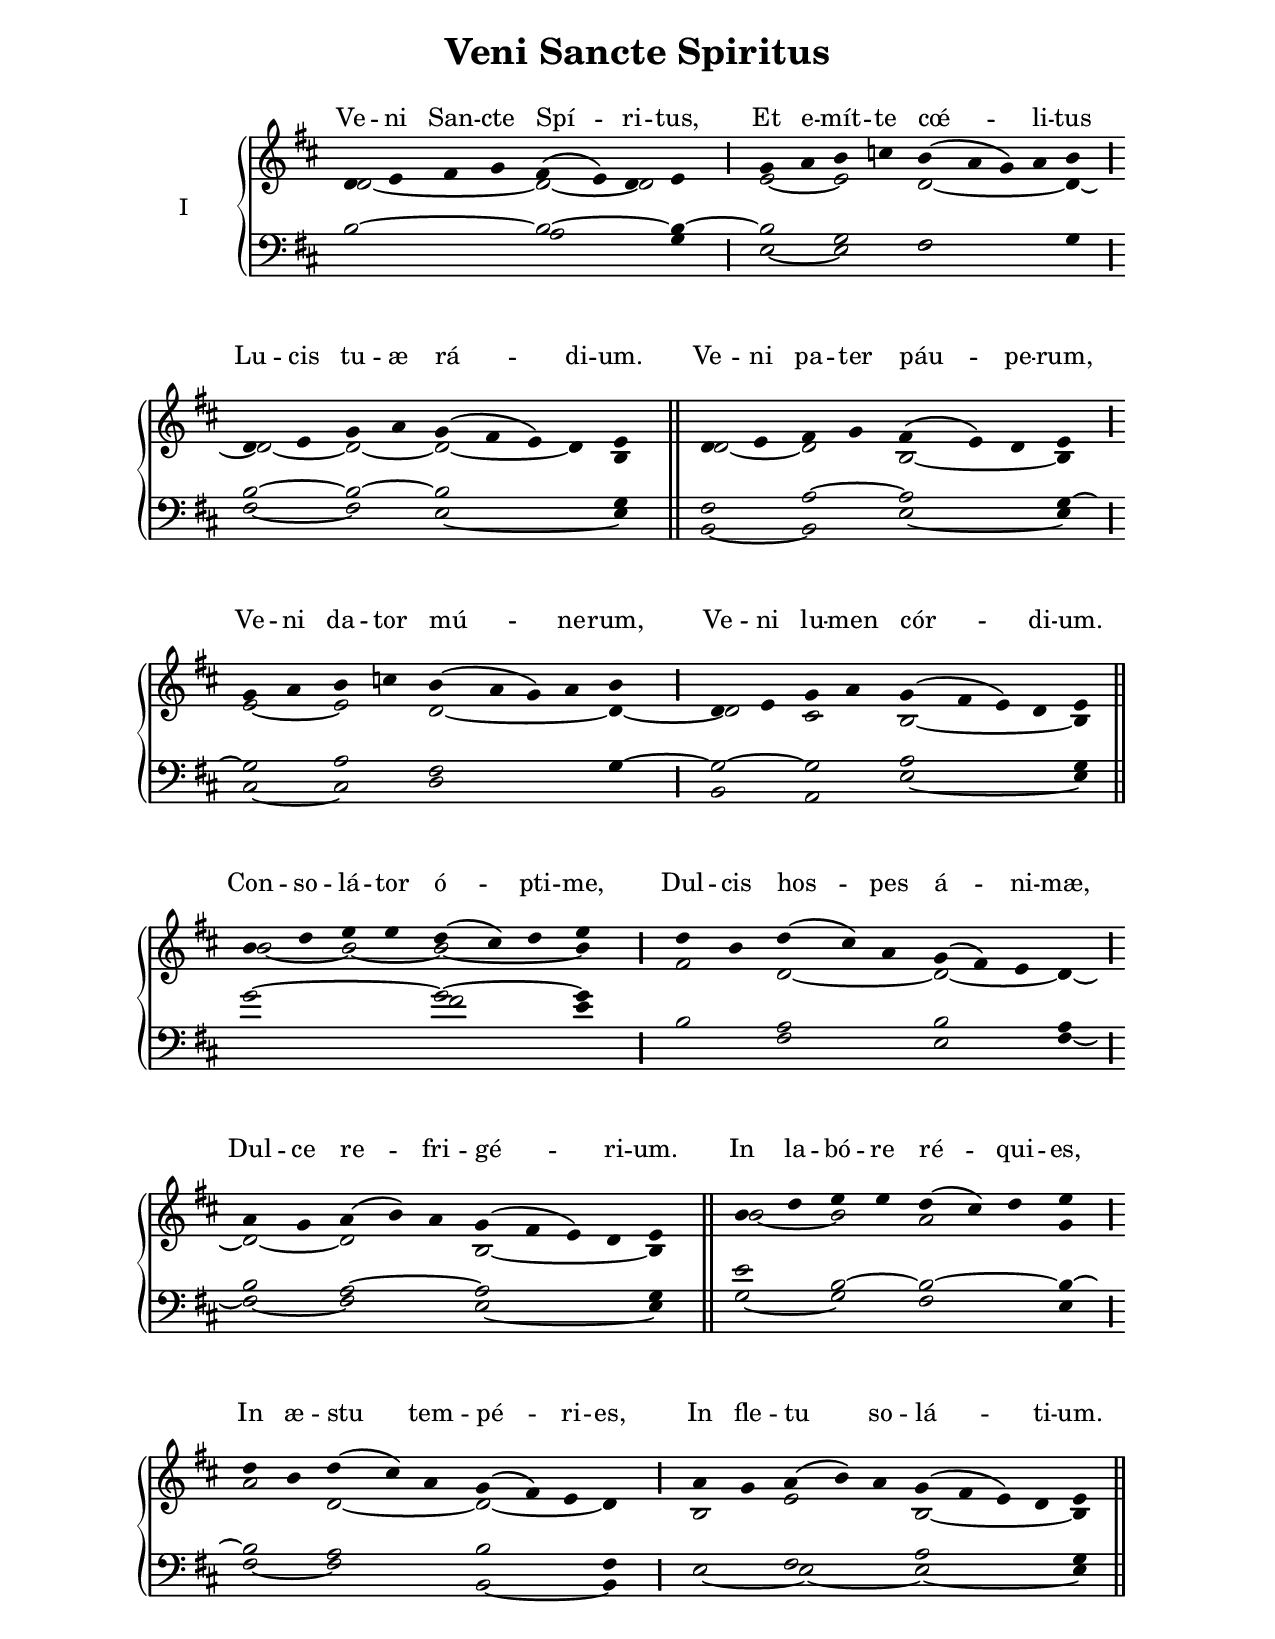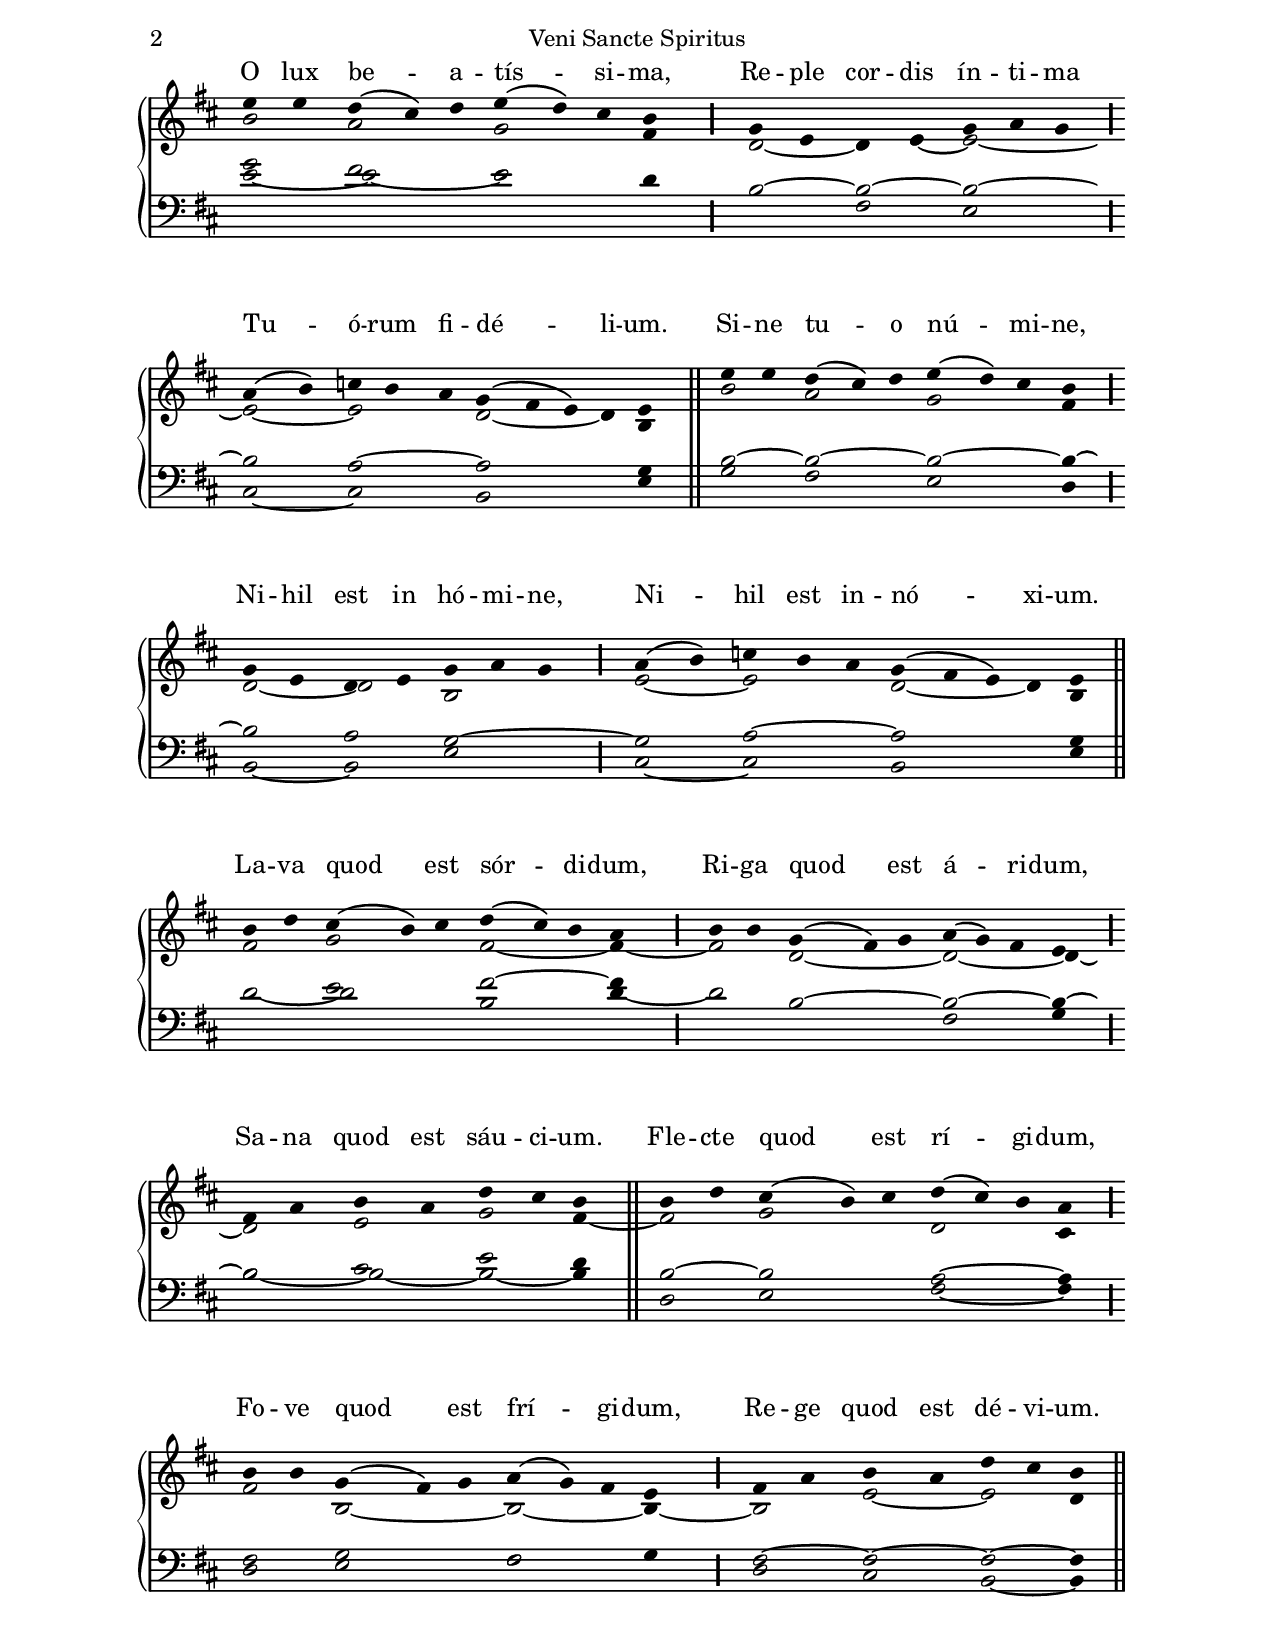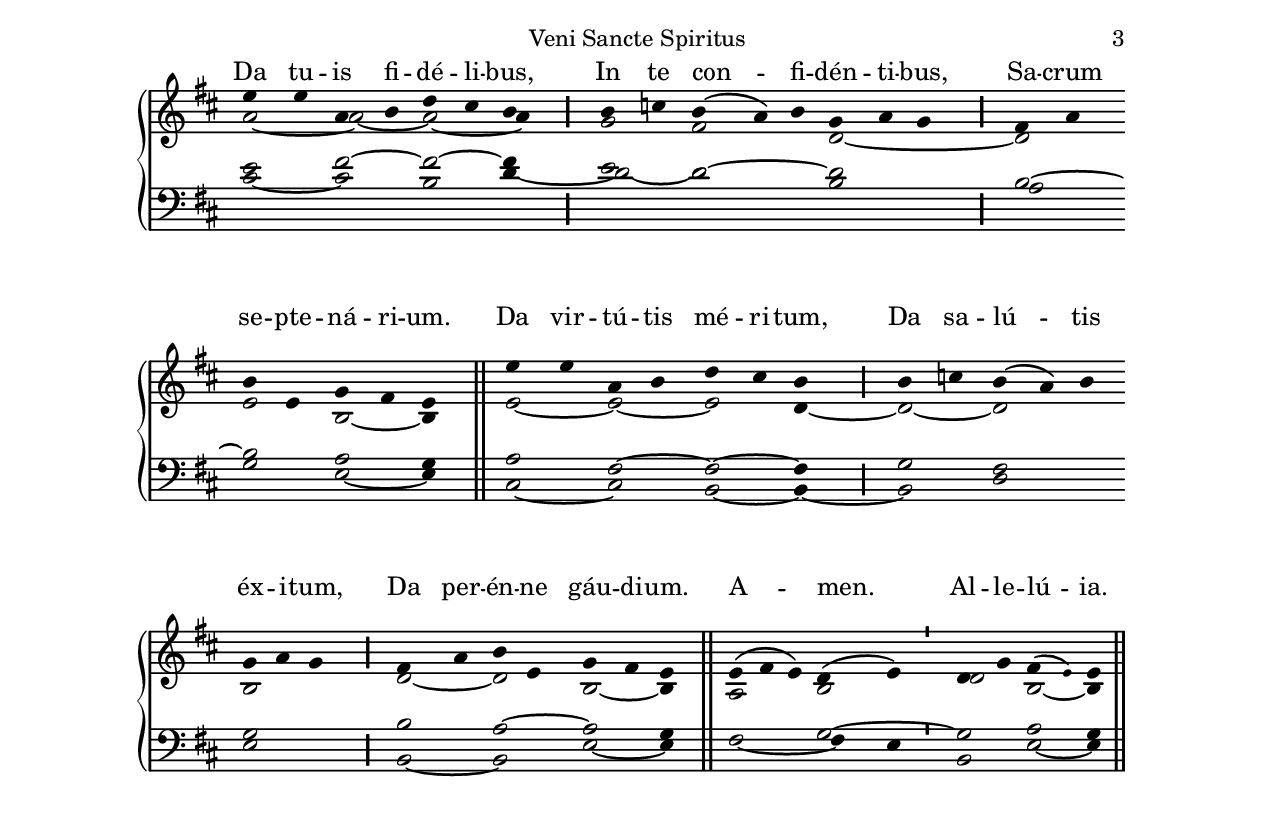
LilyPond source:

\version "2.18"
\include "gregorian.ly"
\include "noh2.ily"


%Page reference: page ii.81
%(volume.page)

global = {
 \key e \dorian
 \cadenzaOn 
}

\header {
  title = \markup \center-column {"Veni Sancte Spiritus" \vspace #1 }
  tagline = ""
  composer = ""
}

\paper {
 #(include-special-characters)
  oddHeaderMarkup = \markup \fill-line {
    \line {}
    \center-column {
      \on-the-fly #first-page     " "
      \on-the-fly #not-first-page "Veni Sancte Spiritus"
    }
    \line { \on-the-fly #print-page-number-check-first \fromproperty #'page:page-number-string }
  }
  evenHeaderMarkup = \markup \fill-line {
    \line { \on-the-fly #print-page-number-check-first \fromproperty #'page:page-number-string }
    \center-column { "Veni Sancte Spiritus" }
    \line {}
  }
}

chantText = \lyricmode {
Ve -- ni San -- cte Spí -- ri -- tus, 
Et e -- mít -- te cœ́ -- li -- tus 
Lu -- cis tu -- æ rá -- di -- um. 
Ve -- ni pa -- ter páu -- pe -- rum, 
Ve -- ni da -- tor mú -- ne -- rum, 
Ve -- ni lu -- men cór -- di -- um. 
Con -- so -- lá -- tor ó -- pti -- me, 
Dul -- cis hos -- pes á -- ni -- mæ, 
Dul -- ce re -- fri -- gé -- ri -- um. 
In la -- bó -- re ré -- qui -- es, 
In æ -- stu tem -- pé -- ri -- es, 
In fle -- tu so -- lá -- ti -- um. 
O lux be -- a -- tís -- si -- ma, 
Re -- ple cor -- dis ín -- ti -- ma 
Tu -- ó -- rum fi -- dé -- li -- um. 
Si -- ne tu -- o nú -- mi -- ne, 
Ni -- hil est in hó -- mi -- ne, 
Ni -- hil est in -- nó -- xi -- um. 
La -- va quod est sór -- di -- dum, 
Ri -- ga quod est á -- ri -- dum, 
Sa -- na quod est sáu -- ci -- um. 
Fle -- cte quod est rí -- gi -- dum, 
Fo -- ve quod est frí -- gi -- dum, 
Re -- ge quod est dé -- vi -- um. 
Da tu -- is fi -- dé -- li -- bus, 
In te con -- fi -- dén -- ti -- bus, 
Sa -- crum se -- pte -- ná -- ri -- um. 
Da vir -- tú -- tis mé -- ri -- tum, 
Da sa -- lú -- tis éx -- i -- tum, 
Da per -- én -- ne gáu -- di -- um. 
A -- men. Al -- le -- lú -- ia. }

chantMusic = {
\tieDown   d'4 e'4 fis'4 g'4 fis'4 ( e'4) d'4 e'4 \divisioMaior
 g'4 a'4 b'4  c''4 b'4 ( a'4 g'4) a'4 b'4 \divisioMaior \forceBreak

 d'4 e'4 g'4 a'4 g'4 ( fis'4 e'4) d'4 e'4 \finalis
 d'4 e'4 fis'4 g'4 fis'4 ( e'4) d'4 e'4 \divisioMaior \forceBreak

 g'4 a'4 b'4  c''4 b'4 ( a'4 g'4) a'4 b'4 \divisioMaior
 d'4 e'4 g'4 a'4 g'4 ( fis'4 e'4) d'4 e'4 \finalis \forceBreak

 b'4 d''4 e''4 e''4 d''4 ( cis''4) d''4 e''4 \divisioMaior
 d''4 b'4 d''4 ( cis''4) a'4 g'4 ( fis'4) e'4 d'4 \divisioMaior \forceBreak

 a'4 g'4 a'4 ( b'4) a'4 g'4 ( fis'4 e'4) d'4 e'4 \finalis
 b'4 d''4 e''4 e''4 d''4 ( cis''4) d''4 e''4 \divisioMaior \forceBreak

 d''4 b'4 d''4 ( cis''4) a'4 g'4 ( fis'4) e'4 d'4 \divisioMaior
 a'4 g'4 a'4 ( b'4) a'4 g'4 ( fis'4 e'4) d'4 e'4 \finalis \forceBreak

 e''4 e''4 d''4 ( cis''4) d''4 e''4 ( d''4) cis''4 b'4 \divisioMaior
 g'4 e'4 d'4 e'4 g'4 a'4 g'4 \divisioMaior \forceBreak

 a'4 ( b'4)  c''4 b'4 a'4 g'4 ( fis'4 e'4) d'4 e'4 \finalis
 e''4 e''4 d''4 ( cis''4) d''4 e''4 ( d''4) cis''4 b'4 \divisioMaior \forceBreak

 g'4 e'4 d'4 e'4 g'4 a'4 g'4 \divisioMaior
 a'4 ( b'4)  c''4 b'4 a'4 g'4 ( fis'4 e'4) d'4 e'4 \finalis \forceBreak

 b'4 d''4 cis''4 ( b'4) cis''4 d''4 ( cis''4) b'4 a'4 \divisioMaior
 b'4 b'4 g'4 ( fis'4) g'4 a'4 ( g'4) fis'4 e'4 \divisioMaior \forceBreak

 fis'4 a'4 b'4 a'4 d''4 cis''4 b'4 \finalis
 b'4 d''4 cis''4 ( b'4) cis''4 d''4 ( cis''4) b'4 a'4 \divisioMaior \forceBreak

 b'4 b'4 g'4 ( fis'4) g'4 a'4 ( g'4) fis'4 e'4 \divisioMaior
 fis'4 a'4 b'4 a'4 d''4 cis''4 b'4 \finalis \forceBreak

 e''4 e''4 a'4 b'4 d''4 cis''4 b'4 \divisioMaior
 b'4  c''4 b'4 ( a'4) b'4 g'4 a'4 g'4 \divisioMaior
 fis'4 a'4 \forceBreak
 b'4 e'4 g'4 fis'4 e'4 \finalis
 e''4 e''4 a'4 b'4 d''4 cis''4 b'4 \divisioMaior
 b'4  c''4 b'4 ( a'4) b'4 \forceBreak
 g'4 a'4 g'4 \divisioMaior
 fis'4 a'4 b'4 e'4 g'4 fis'4 e'4 \finalis
 e'4 ( fis'4 e'4) d'4 ( e'4) \divisioMinima
 d'4 g'4 fis'4 ( \once \tweak #'font-size #-4 e' ) e'4 \finalis

}

altoMusic = {
d'2*4/2 ~ d'2 ~ d'2 \divisioMaior
e'2 ~ e'2 d'2*4/2 ~ d'4 ~ \divisioMaior
d'2 ~ d'2 ~ d'2*3/2 ~ d'4 b4 \finalis
d'2 ~ d'2 b2*3/2 ~ b4 \divisioMaior
e'2 ~ e'2 d'2*4/2 ~ d'4 ~ \divisioMaior
d'2 cis'2 b2*4/2 ~ b4 \finalis
b'2 ~ b'2 ~ b'2*3/2 ~ b'4 \divisioMaior
fis'2 d'2*3/2 ~ d'2*3/2 ~ d'4 ~ \divisioMaior
d'2 ~ d'2*3/2 b2*4/2 ~ b4 \finalis
b'2 ~ b'2 a'2*3/2 g'4 \divisioMaior
a'2 d'2*3/2 ~ d'2*3/2 ~ d'4 \divisioMaior
b2 e'2*3/2 b2*4/2 ~ b4 \finalis
b'2 a'2*3/2 g'2*3/2 fis'4 \divisioMaior
d'2 ~ d'4 e'4 ~ e'2*3/2 ~ \divisioMaior
e'2 ~ e'2*3/2 d'2*3/2 ~ d'4 b4 \finalis
b'2 a'2*3/2 g'2*3/2 fis'4 \divisioMaior
d'2 ~ d'2 b2*3/2 \divisioMaior
e'2 ~ e'2*3/2 d'2*3/2 ~ d'4 b4 \finalis
fis'2 g'2*3/2 fis'2*3/2 ~ fis'4 ~ \divisioMaior
fis'2 d'2*3/2 ~ d'2*3/2 ~ d'4 ~ \divisioMaior
d'2 e'2 g'2 fis'4 ~ \finalis
fis'2 g'2*3/2 d'2*3/2 cis'4 \divisioMaior
fis'2 b2*3/2 ~ b2*3/2 ~ b4 ~ \divisioMaior
b2 e'2 ~ e'2 d'4 \finalis
a'2 ~ a'2 ~ a'2 ~ a'4 \divisioMaior
g'2 fis'2*3/2 d'2*3/2 ~ \divisioMaior
d'2 e'2 b2 ~ b4 \finalis
e'2 ~ e'2 ~ e'2 d'4 ~ \divisioMaior
d'2 ~ d'2*3/2 b2*3/2 \divisioMaior
d'2 ~ d'2 b2 ~ b4 \finalis
a2*3/2 b2 \divisioMinima
d'2 b2 ~ b4 \finalis
}

tenorMusic = {
b2*4/2 ~ b2*3/2 ~ b4 ~ \divisioMaior
b2 g2 fis2*4/2 g4 \divisioMaior
b2 ~ b2 ~ b2*4/2 g4 \finalis
fis2 a2 ~ a2*3/2 g4 ~ \divisioMaior
g2 a2 fis2*4/2 g4 ~ \divisioMaior
g2 ~ g2 a2*4/2 g4 \finalis
g'2*4/2 ~ g'2*3/2 ~ g'4 \divisioMaior
b2 a2*3/2 b2*3/2 a4 \divisioMaior
b2 a2*3/2 ~ a2*4/2 g4 \finalis
e'2 b2 ~ b2*3/2 ~ b4 ~ \divisioMaior
b2 a2*3/2 b2*3/2 fis4 \divisioMaior
r2 fis2*3/2 a2*4/2 g4 \finalis
g'2 fis'2*3/2 e'2*3/2 d'4 \divisioMaior
b2 ~ b2 ~ b2*3/2 ~ \divisioMaior
b2 a2*3/2 ~ a2*4/2 g4 \finalis
b2 ~ b2*3/2 ~ b2*3/2 ~ b4 ~ \divisioMaior
b2 a2 g2*3/2 ~ \divisioMaior
g2 a2*3/2 ~ a2*4/2 g4 \finalis
r2 e'2*3/2 fis'2*3/2 ~ fis'4 \divisioMaior
r2 b2*3/2 ~ b2*3/2 ~ b4 ~ \divisioMaior
b2 cis'2 e'2 d'4 \finalis
b2 ~ b2*3/2 a2*3/2 ~ a4 \divisioMaior
fis2 g2*3/2 fis2*3/2 g4 \divisioMaior
fis2 ~ fis2 ~ fis2 ~ fis4 \finalis
e'2 fis'2 ~ fis'2 ~ fis'4 \divisioMaior
e'2 d'2*3/2 ~ d'2*3/2 \divisioMaior
b2 ~ b2 a2 g4 \finalis
a2 fis2 ~ fis2 ~ fis4 \divisioMaior
g2 fis2*3/2 g2*3/2 \divisioMaior
b2 a2 ~ a2 g4 \finalis
r2*3/2 g2 ~ \divisioMinima
g2 a2 g4 \finalis
}

bassMusic = {
r2*4/2 a2*3/2 g4 \divisioMaior
e2 ~ e2 fis2*4/2 r4 \divisioMaior
fis2 ~ fis2 e2*4/2 ~ e4 \finalis
b,2 ~ b,2 e2*3/2 ~ e4 \divisioMaior
cis2 ~ cis2 d2*4/2 g4 \divisioMaior
b,2 a,2 e2*4/2 ~ e4 \finalis
r2*4/2 fis'2*3/2 e'4 \divisioMaior
r2 fis2*3/2 e2*3/2 fis4 ~ \divisioMaior
fis2 ~ fis2*3/2 e2*4/2 ~ e4 \finalis
g2 ~ g2 fis2*3/2 e4 \divisioMaior
fis2 ~ fis2*3/2 b,2*3/2 ~ b,4 \divisioMaior
e2 ~ e2*3/2 ~ e2*4/2 ~ e4 \finalis
e'2 ~ e'2*3/2 ~ e'2*3/2 r4 \divisioMaior
r2 fis2 e2*3/2 \divisioMaior
cis2 ~ cis2*3/2 b,2*4/2 e4 \finalis
g2 fis2*3/2 e2*3/2 d4 \divisioMaior
b,2 ~ b,2 e2*3/2 \divisioMaior
cis2 ~ cis2*3/2 b,2*4/2 e4 \finalis
d'2 ~ d'2*3/2 b2*3/2 d'4 ~ \divisioMaior
d'2 r2*3/2 fis2*3/2 g4 \divisioMaior
b2 ~ b2 ~ b2 ~ b4 \finalis
d2 e2*3/2 fis2*3/2 ~ fis4 \divisioMaior
d2 e2*3/2 fis2*3/2 r4 \divisioMaior
d2 cis2 b,2 ~ b,4 \finalis
cis'2 ~ cis'2 b2 d'4 ~ \divisioMaior
d'2 ~ d'2*3/2 b2*3/2 \divisioMaior
a2 g2 e2 ~ e4 \finalis
cis2 ~ cis2 b,2 ~ b,4 ~ \divisioMaior
b,2 d2*3/2 e2*3/2 \divisioMaior
b,2 ~ b,2 e2 ~ e4 \finalis
fis2*3/2 ~ fis4 e4 \divisioMinima
b,2 e2 ~ e4 \finalis
}

voiceLines = {
\voiceLineStyle


}

\score{
  <<
    \new GrandStaff <<
      \set GrandStaff.autoBeaming = ##f
      \set GrandStaff.instrumentName = \markup \center-column {
        ""
        "I"
      }
      \new Staff = up <<
        \new Voice = "chant" {
          \voiceOne \global \chantMusic
        }
        \new Voice {
          \voiceTwo \global \altoMusic
        }
      >>

      \new Staff = down <<
        \clef bass
        \new Voice {
          \voiceOne \global \tenorMusic
        }
        \new Voice {
          \voiceTwo \global \bassMusic
        }
	\new Voice {
        \voiceThree \global \voiceLines
        }
      >>
    >>
    \new Lyrics \lyricsto chant {
      \chantText
    }
  >>
  \layout{
  }
  \midi{
    \tempo 4 = 125
  }
}
